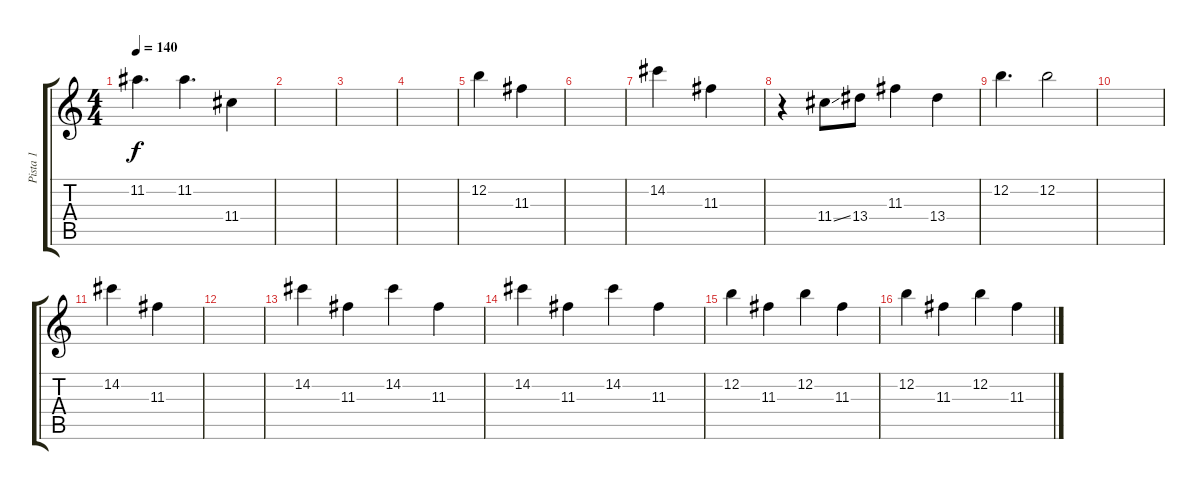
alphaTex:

\track ("Pista 1" "Pista 1") {instrument electricguitarjazz}
\staff {score tabs}
\tuning (E4 B3 G3 D3 A2 E2) {hide}
\ts (4 4)
\tempo 140
\clef g2
\ks c
11.2.4{d dy f} 11.2.4{d} 11.4.4 |
|
|
|
12.2.4 11.3.4 |
|
14.2.4 11.3.4 |
r.4 11.4{ss}.8 13.4.8 11.3.4 13.4.4 |
12.2.4{d} 12.2.2 |
|
14.2.4 11.3.4 |
|
14.2.4 11.3.4 14.2.4 11.3.4 |
14.2.4 11.3.4 14.2.4 11.3.4 |
12.2.4 11.3.4 12.2.4 11.3.4 |
12.2.4 11.3.4 12.2.4 11.3.4
